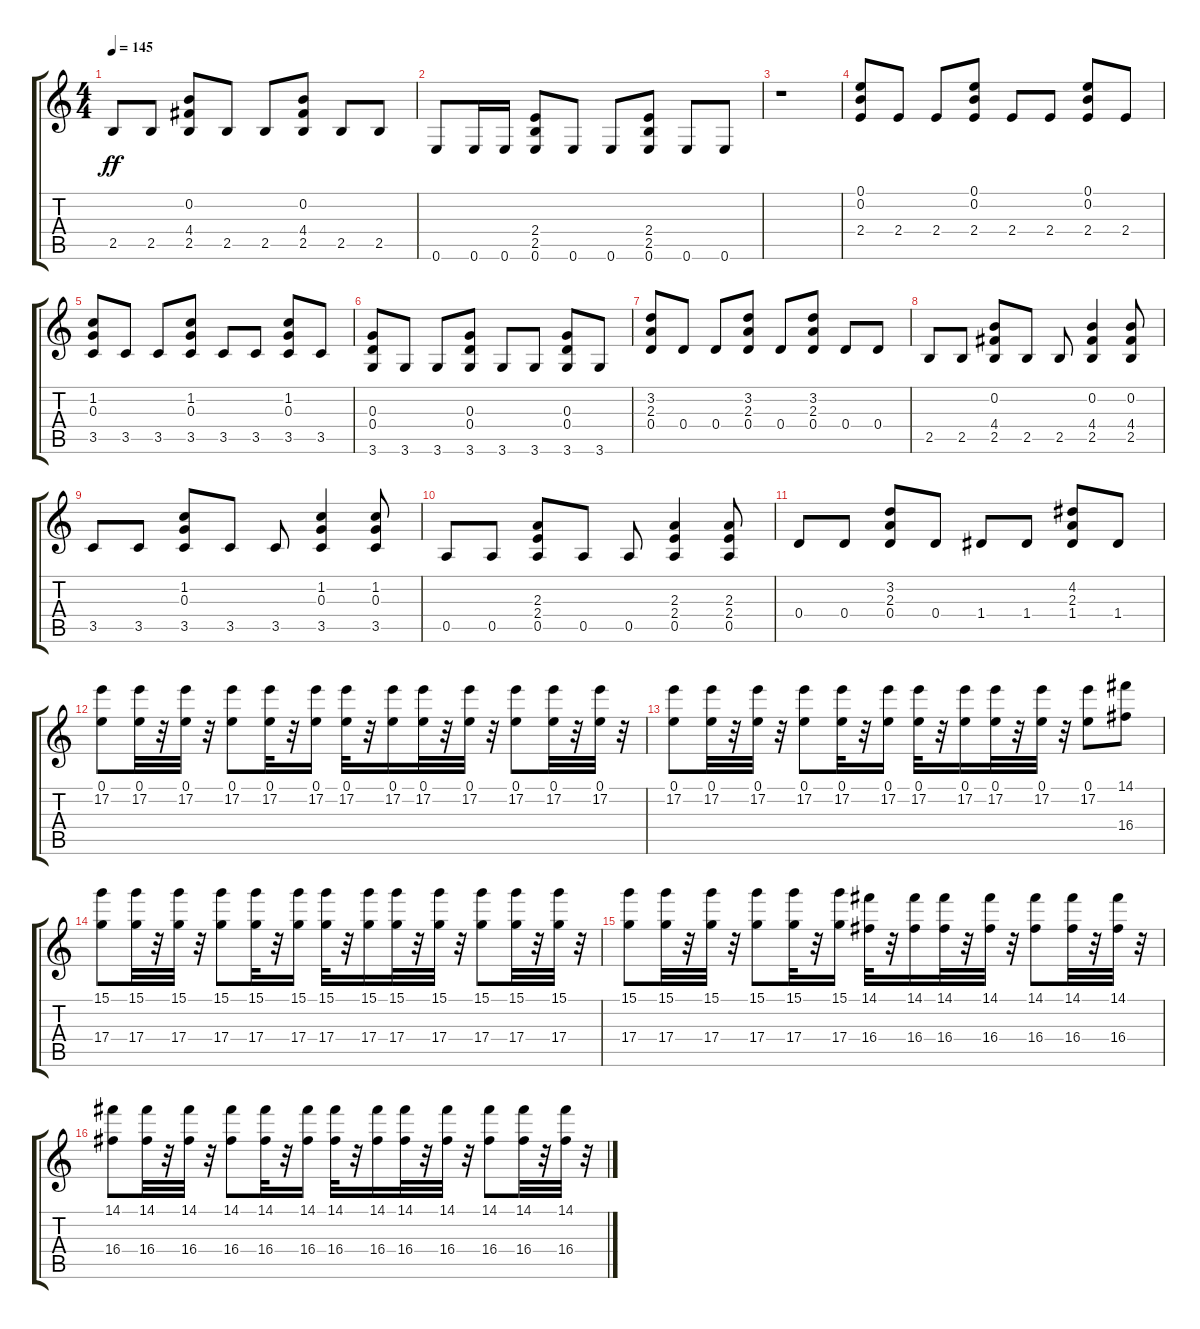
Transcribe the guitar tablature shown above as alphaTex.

\track "" {instrument distortionguitar}
\staff {score tabs}
\tuning (E4 B3 G3 D3 A2 E2) {hide}
\ts (4 4)
\tempo 145
\clef g2
\ks c
2.5.8{dy ff} 2.5.8 (0.2 4.4 2.5).8 2.5.8 2.5.8 (0.2 4.4 2.5).8 2.5.8 2.5.8 |
0.6.8 0.6.16 0.6.16 (2.4 2.5 0.6).8 0.6.8 0.6.8 (2.4 2.5 0.6).8 0.6.8 0.6.8 |
r.1 |
(0.1 0.2 2.4).8 2.4.8 2.4.8 (0.1 0.2 2.4).8 2.4.8 2.4.8 (0.1 0.2 2.4).8 2.4.8 |
(1.2 0.3 3.5).8 3.5.8 3.5.8 (1.2 0.3 3.5).8 3.5.8 3.5.8 (1.2 0.3 3.5).8 3.5.8 |
(0.3 0.4 3.6).8 3.6.8 3.6.8 (0.3 0.4 3.6).8 3.6.8 3.6.8 (0.3 0.4 3.6).8 3.6.8 |
(3.2 2.3 0.4).8 0.4.8 0.4.8 (3.2 2.3 0.4).8 0.4.8 (3.2 2.3 0.4).8 0.4.8 0.4.8 |
2.5.8 2.5.8 (0.2 4.4 2.5).8 2.5.8 2.5.8 (0.2 4.4 2.5).4 (0.2 4.4 2.5).8 |
3.5.8 3.5.8 (1.2 0.3 3.5).8 3.5.8 3.5.8 (1.2 0.3 3.5).4 (1.2 0.3 3.5).8 |
0.5.8 0.5.8 (2.3 2.4 0.5).8 0.5.8 0.5.8 (2.3 2.4 0.5).4 (2.3 2.4 0.5).8 |
0.4.8 0.4.8 (3.2 2.3 0.4).8 0.4.8 1.4.8 1.4.8 (4.2 2.3 1.4).8 1.4.8 |
(0.1 17.2).8 (0.1 17.2).32 r.32 (0.1 17.2).32 r.32 (0.1 17.2).8 (0.1 17.2).32 r.32 (0.1 17.2).16 (0.1 17.2).32 r.32 (0.1 17.2).16 (0.1 17.2).32 r.32 (0.1 17.2).32 r.32 (0.1 17.2).8 (0.1 17.2).32 r.32 (0.1 17.2).32 r.32 |
(0.1 17.2).8 (0.1 17.2).32 r.32 (0.1 17.2).32 r.32 (0.1 17.2).8 (0.1 17.2).32 r.32 (0.1 17.2).16 (0.1 17.2).32 r.32 (0.1 17.2).16 (0.1 17.2).32 r.32 (0.1 17.2).32 r.32 (0.1 17.2).8 (14.1 16.4).8 |
(15.1 17.4).8 (15.1 17.4).32 r.32 (15.1 17.4).32 r.32 (15.1 17.4).8 (15.1 17.4).32 r.32 (15.1 17.4).16 (15.1 17.4).32 r.32 (15.1 17.4).16 (15.1 17.4).32 r.32 (15.1 17.4).32 r.32 (15.1 17.4).8 (15.1 17.4).32 r.32 (15.1 17.4).32 r.32 |
(15.1 17.4).8 (15.1 17.4).32 r.32 (15.1 17.4).32 r.32 (15.1 17.4).8 (15.1 17.4).32 r.32 (15.1 17.4).16 (14.1 16.4).32 r.32 (14.1 16.4).16 (14.1 16.4).32 r.32 (14.1 16.4).32 r.32 (14.1 16.4).8 (14.1 16.4).32 r.32 (14.1 16.4).32 r.32 |
(14.1 16.4).8 (14.1 16.4).32 r.32 (14.1 16.4).32 r.32 (14.1 16.4).8 (14.1 16.4).32 r.32 (14.1 16.4).16 (14.1 16.4).32 r.32 (14.1 16.4).16 (14.1 16.4).32 r.32 (14.1 16.4).32 r.32 (14.1 16.4).8 (14.1 16.4).32 r.32 (14.1 16.4).32 r.32
